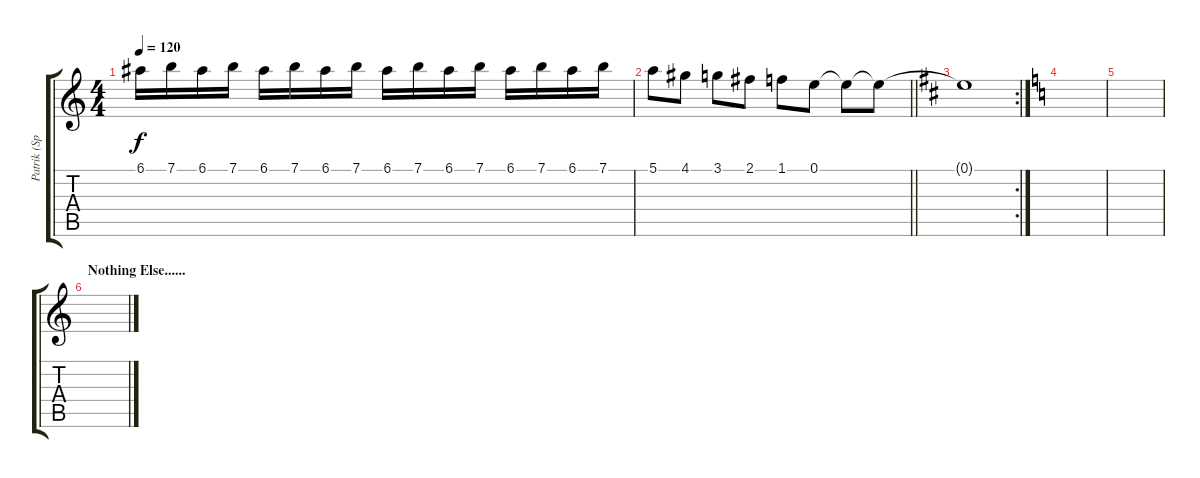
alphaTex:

\track ("Patrik (Speaker: metal)" "Patrik (Sp") {instrument distortionguitar}
\staff {score tabs}
\tuning (E4 B3 G3 D3 A2 E2) {hide}
\ts (4 4)
\tempo 120
\clef g2
\ks c
6.1.16{dy f} 7.1.16 6.1.16 7.1.16 6.1.16 7.1.16 6.1.16 7.1.16 6.1.16 7.1.16 6.1.16 7.1.16 6.1.16 7.1.16 6.1.16 7.1.16 |
\barLineRight lightlight
5.1.8 4.1.8 3.1.8 2.1.8 1.1.8 0.1.8 0.1{t}.8 0.1{t}.8 |
\rc 2
\ks d
0.1{t}.1 |
\ks c
|
|
\section ("" "Nothing Else......")
